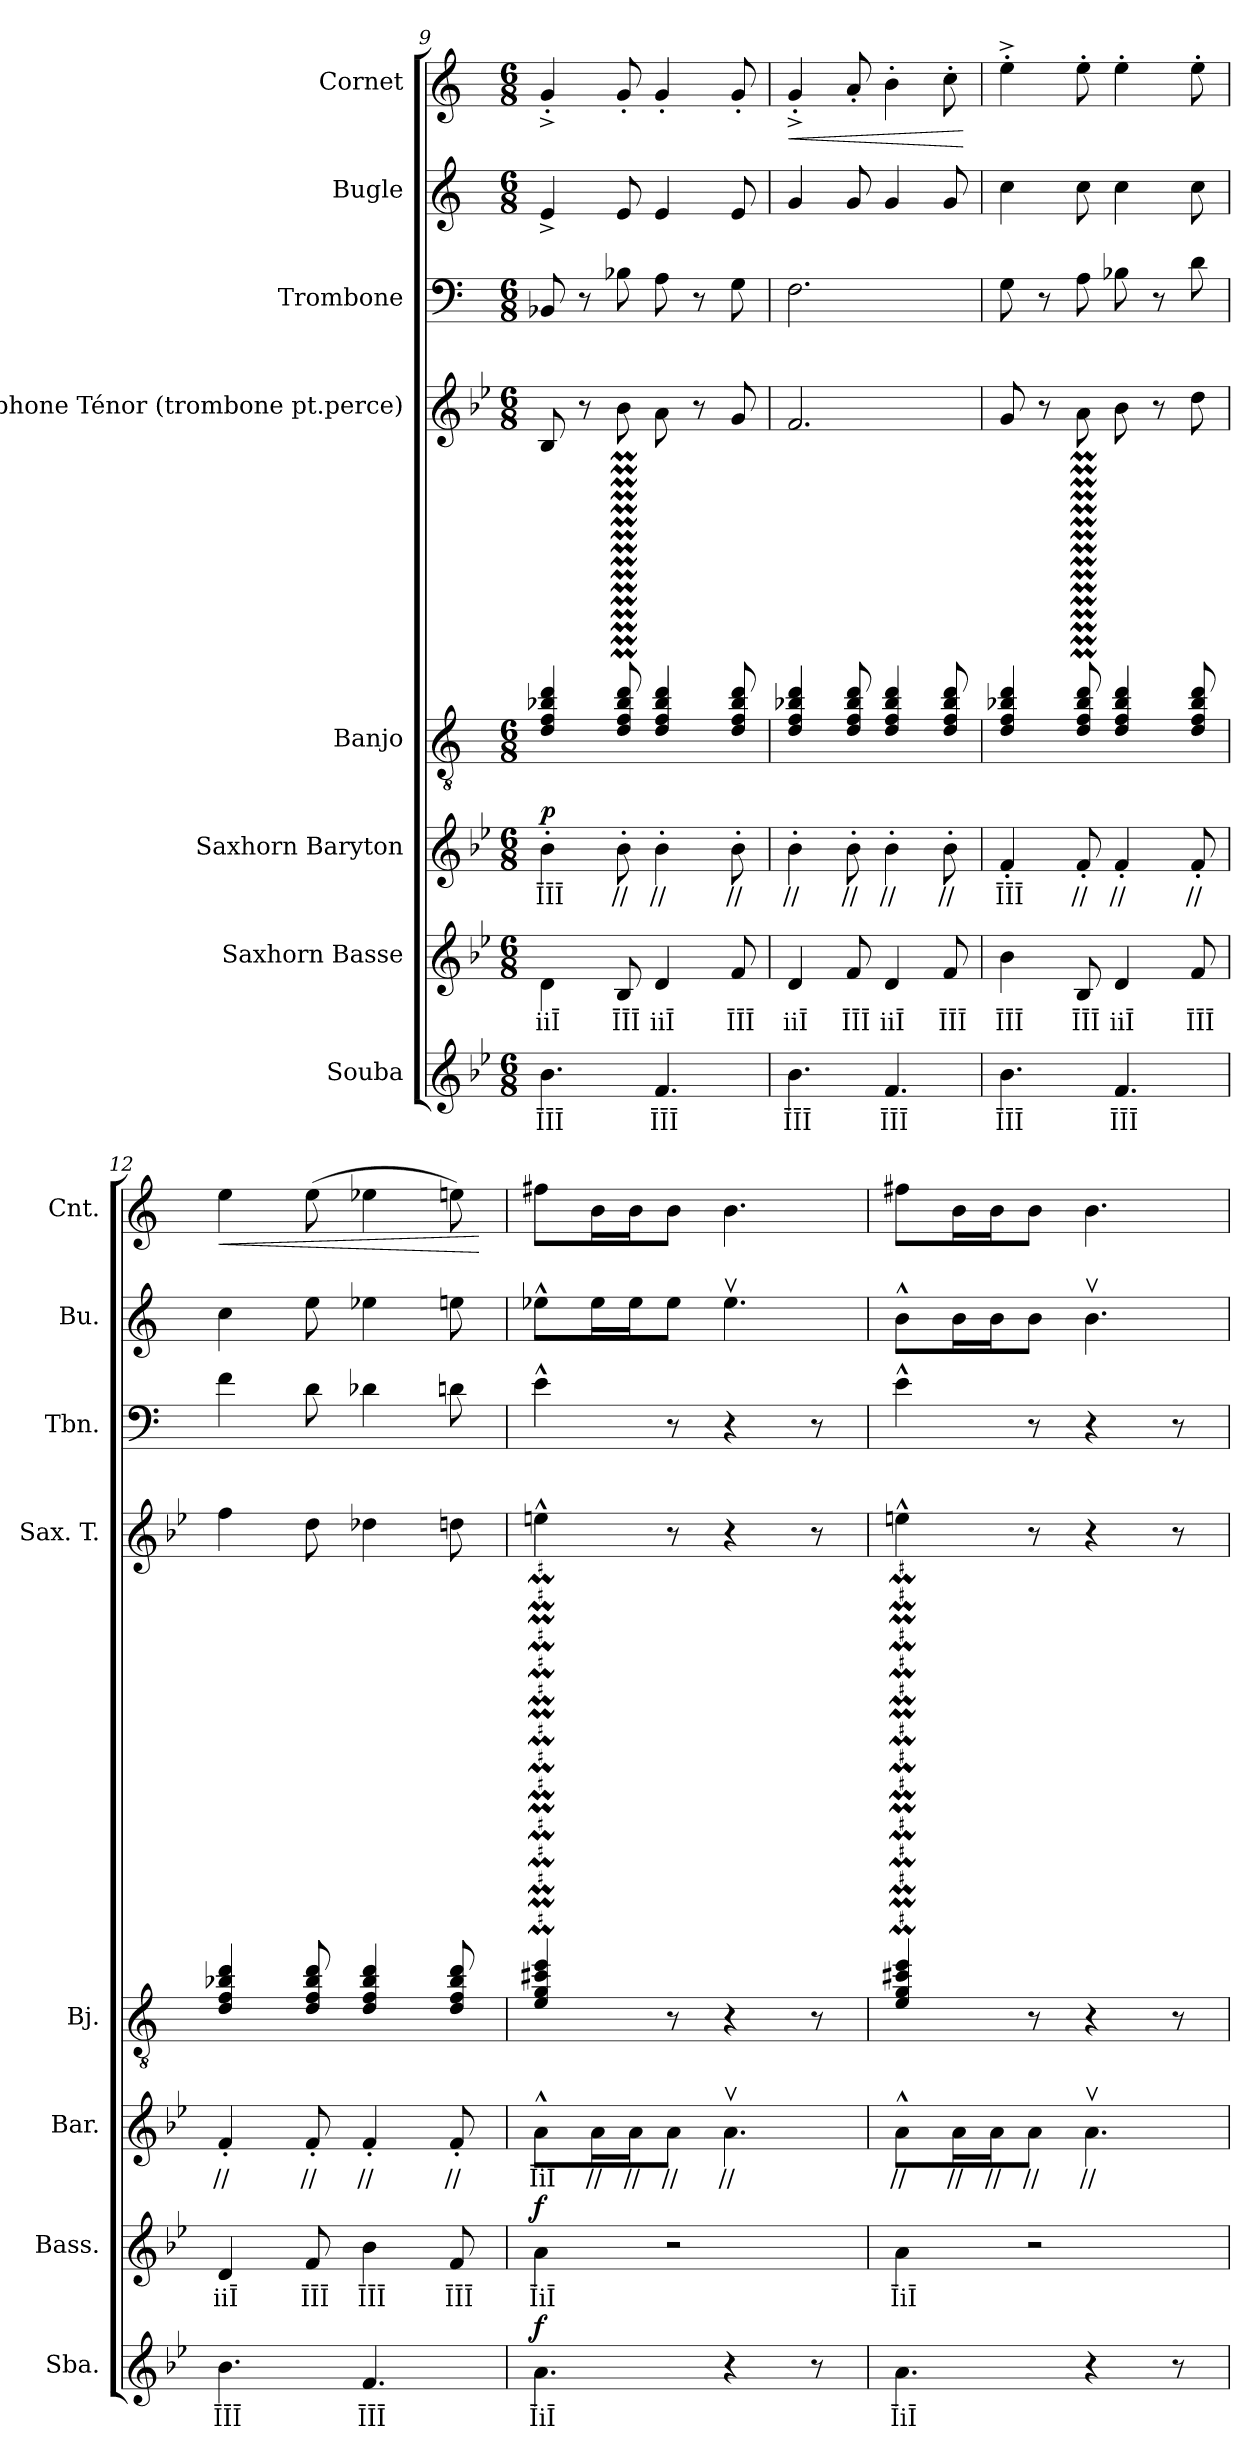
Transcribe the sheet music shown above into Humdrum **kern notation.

**kern	**text	**dynam	**kern	**text	**dynam	**kern	**text	**dynam	**kern	**kern	**kern	**kern	**kern	**dynam
*part8	*part8	*part8	*part7	*part7	*part7	*part6	*part6	*part6	*part5	*part4	*part3	*part2	*part1	*part1
*staff8	*staff8	*staff8	*staff7	*staff7	*staff7	*staff6	*staff6	*staff6	*staff5	*staff4	*staff3	*staff2	*staff1	*staff1
*I"Souba	*	*	*I"Saxhorn Basse	*	*	*I"Saxhorn Baryton	*	*	*I"Banjo	*I"Saxophone Ténor (trombone pt.perce)	*I"Trombone	*I"Bugle	*I"Cornet	*
*I'Sba.	*	*	*I'Bass.	*	*	*I'Bar.	*	*	*I'Bj.	*I'Sax. T.	*I'Tbn.	*I'Bu.	*I'Cnt.	*
!!LO:PB:g=z
*clefG2	*	*	*clefG2	*	*	*clefG2	*	*	*clefGv2	*clefG2	*clefF4	*clefG2	*clefG2	*
*ITrd15c26	*	*	*ITrd8c14	*	*	*ITrd8c14	*	*	*ITrd7c12	*ITrd8c14	*	*ITrd1c2	*ITrd1c2	*
*k[b-e-]	*	*	*k[b-e-]	*	*	*k[b-e-]	*	*	*k[]	*k[b-e-]	*k[]	*k[b-e-]	*k[b-e-]	*
*M6/8	*	*	*M6/8	*	*	*M6/8	*	*	*M6/8	*M6/8	*M6/8	*M6/8	*M6/8	*
=9	=9	=9	=9	=9	=9	=9	=9	=9	=9	=9	=9	=9	=9	=9
!	!LO:LY:b	!	!	!LO:LY:b	!	!	!LO:LY:b	!LO:DY:b	!	!	!	!	!	!
4.BB-\	ĪĪĪ	.	4D\	iiĪ	.	4B-'\	ĪĪĪ	p	4D/ 4F/ 4B-X/ 4d/	8BB-/	8BB-X/	4d^/	4f'^/	.
.	.	.	.	.	.	.	.	.	.	8r	8r	.	.	.
!	!	!	!	!LO:LY:b	!	!	!LO:LY:b	!	!	!	!	!	!	!
.	.	.	8BB-/	ĪĪĪ	.	8B-'\	//	.	8D/M 8F/M 8B-/M 8d/M	8B-\	8B-X\	8d/	8f'/	.
!	!LO:LY:b	!	!	!LO:LY:b	!	!	!LO:LY:b	!	!	!	!	!	!	!
4.FF/	ĪĪĪ	.	4D/	iiĪ	.	4B-'\	//	.	4D/ 4F/ 4B-/ 4d/	8A\	8A\	4d/	4f'/	.
.	.	.	.	.	.	.	.	.	.	8r	8r	.	.	.
!	!	!	!	!LO:LY:b	!	!	!LO:LY:b	!	!	!	!	!	!	!
.	.	.	8F/	ĪĪĪ	.	8B-'\	//	.	8D/ 8F/ 8B-/ 8d/	8G/	8G\	8d/	8f'/	.
=10	=10	=10	=10	=10	=10	=10	=10	=10	=10	=10	=10	=10	=10	=10
!	!LO:LY:b	!	!	!LO:LY:b	!	!	!LO:LY:b	!	!	!	!	!	!	!LO:HP:b
4.BB-\	ĪĪĪ	.	4D/	iiĪ	.	4B-'\	//	.	4D/ 4F/ 4B-X/ 4d/	2.F/	2.F\	4f/	4f'^/	<
!	!	!	!	!LO:LY:b	!	!	!LO:LY:b	!	!	!	!	!	!	!
.	.	.	8F/	ĪĪĪ	.	8B-'\	//	.	8D/ 8F/ 8B-/ 8d/	.	.	8f/	8g'/	.
!	!LO:LY:b	!	!	!LO:LY:b	!	!	!LO:LY:b	!	!	!	!	!	!	!
4.FF/	ĪĪĪ	.	4D/	iiĪ	.	4B-'\	//	.	4D/ 4F/ 4B-/ 4d/	.	.	4f/	4a'\	.
!	!	!	!	!LO:LY:b	!	!	!LO:LY:b	!	!	!	!	!	!	!
.	.	.	8F/	ĪĪĪ	.	8B-'\	//	.	8D/ 8F/ 8B-/ 8d/	.	.	8f/	8b-'\	.
.	.	.	.	.	.	.	.	.	.	.	.	.	.	[
=11	=11	=11	=11	=11	=11	=11	=11	=11	=11	=11	=11	=11	=11	=11
!	!LO:LY:b	!	!	!LO:LY:b	!	!	!LO:LY:b	!	!	!	!	!	!	!
4.BB-\	ĪĪĪ	.	4B-\	ĪĪĪ	.	4F'/	ĪĪĪ	.	4D/ 4F/ 4B-X/ 4d/	8G/	8G\	4b-\	4dd'^\	.
.	.	.	.	.	.	.	.	.	.	8r	8r	.	.	.
!	!	!	!	!LO:LY:b	!	!	!LO:LY:b	!	!	!	!	!	!	!
.	.	.	8BB-/	ĪĪĪ	.	8F'/	//	.	8D/M 8F/M 8B-/M 8d/M	8A\	8A\	8b-\	8dd'\	.
!	!LO:LY:b	!	!	!LO:LY:b	!	!	!LO:LY:b	!	!	!	!	!	!	!
4.FF/	ĪĪĪ	.	4D/	iiĪ	.	4F'/	//	.	4D/ 4F/ 4B-/ 4d/	8B-\	8B-X\	4b-\	4dd'\	.
.	.	.	.	.	.	.	.	.	.	8r	8r	.	.	.
!	!	!	!	!LO:LY:b	!	!	!LO:LY:b	!	!	!	!	!	!	!
.	.	.	8F/	ĪĪĪ	.	8F'/	//	.	8D/ 8F/ 8B-/ 8d/	8d\	8d\	8b-\	8dd'\	.
=12	=12	=12	=12	=12	=12	=12	=12	=12	=12	=12	=12	=12	=12	=12
!	!LO:LY:b	!	!	!LO:LY:b	!	!	!LO:LY:b	!	!	!	!	!	!	!LO:HP:b
4.BB-\	ĪĪĪ	.	4D/	iiĪ	.	4F'/	//	.	4D/ 4F/ 4B-X/ 4d/	4f\	4f\	4b-\	4dd\	<
!	!	!	!	!LO:LY:b	!	!	!LO:LY:b	!	!	!	!	!	!	!
.	.	.	8F/	ĪĪĪ	.	8F'/	//	.	8D/ 8F/ 8B-/ 8d/	8d\	8d\	8dd\	(>8dd\	.
!	!LO:LY:b	!	!	!LO:LY:b	!	!	!LO:LY:b	!	!	!	!	!	!	!
4.FF/	ĪĪĪ	.	4B-\	ĪĪĪ	.	4F'/	//	.	4D/ 4F/ 4B-/ 4d/	4d-X\	4d-X\	4dd-X\	4dd-X\	.
!	!	!	!	!LO:LY:b	!	!	!LO:LY:b	!	!	!	!	!	!	!
.	.	.	8F/	ĪĪĪ	.	8F'/	//	.	8D/ 8F/ 8B-/ 8d/	8dn\	8dn\	8ddn\	8ddn\)	.
.	.	.	.	.	.	.	.	.	.	.	.	.	.	[
!!LO:PB:g=z
=13	=13	=13	=13	=13	=13	=13	=13	=13	=13	=13	=13	=13	=13	=13
!	!LO:LY:b	!LO:DY:b	!	!LO:LY:b	!LO:DY:b	!	!LO:LY:b	!	!	!	!	!	!	!
4.AA\	ĪiĪ	f	4A\	ĪiĪ	f	8A^^\L	ĪiĪ	.	4E/M 4G/M 4c#X/M 4e/M	4en^^\	4e^^\	8dd-X^^\L	8een\L	.
!	!	!	!	!	!	!	!LO:LY:b	!	!	!	!	!	!	!
.	.	.	.	.	.	16A\L	//	.	.	.	.	16dd-\L	16a\L	.
!	!	!	!	!	!	!	!LO:LY:b	!	!	!	!	!	!	!
.	.	.	.	.	.	16A\J	//	.	.	.	.	16dd-\J	16a\J	.
!	!	!	!	!	!	!	!LO:LY:b	!	!	!	!	!	!	!
.	.	.	2r	.	.	8A\J	//	.	8r	8r	8r	8dd-\J	8a\J	.
!	!	!	!	!	!	!	!LO:LY:b	!	!	!	!	!	!	!
4r	.	.	.	.	.	4.Av\	//	.	4r	4r	4r	4.dd-v\	4.a\	.
8r	.	.	.	.	.	.	.	.	8r	8r	8r	.	.	.
=14	=14	=14	=14	=14	=14	=14	=14	=14	=14	=14	=14	=14	=14	=14
!	!LO:LY:b	!	!	!LO:LY:b	!	!	!LO:LY:b	!	!	!	!	!	!	!
4.AA\	ĪiĪ	.	4A\	ĪiĪ	.	8A^^\L	//	.	4E/M 4G/M 4c#X/M 4e/M	4en^^\	4e^^\	8a^^\L	8een\L	.
!	!	!	!	!	!	!	!LO:LY:b	!	!	!	!	!	!	!
.	.	.	.	.	.	16A\L	//	.	.	.	.	16a\L	16a\L	.
!	!	!	!	!	!	!	!LO:LY:b	!	!	!	!	!	!	!
.	.	.	.	.	.	16A\J	//	.	.	.	.	16a\J	16a\J	.
!	!	!	!	!	!	!	!LO:LY:b	!	!	!	!	!	!	!
.	.	.	2r	.	.	8A\J	//	.	8r	8r	8r	8a\J	8a\J	.
!	!	!	!	!	!	!	!LO:LY:b	!	!	!	!	!	!	!
4r	.	.	.	.	.	4.Av\	//	.	4r	4r	4r	4.av\	4.a\	.
8r	.	.	.	.	.	.	.	.	8r	8r	8r	.	.	.
=	=	=	=	=	=	=	=	=	=	=	=	=	=	=
*-	*-	*-	*-	*-	*-	*-	*-	*-	*-	*-	*-	*-	*-	*-
